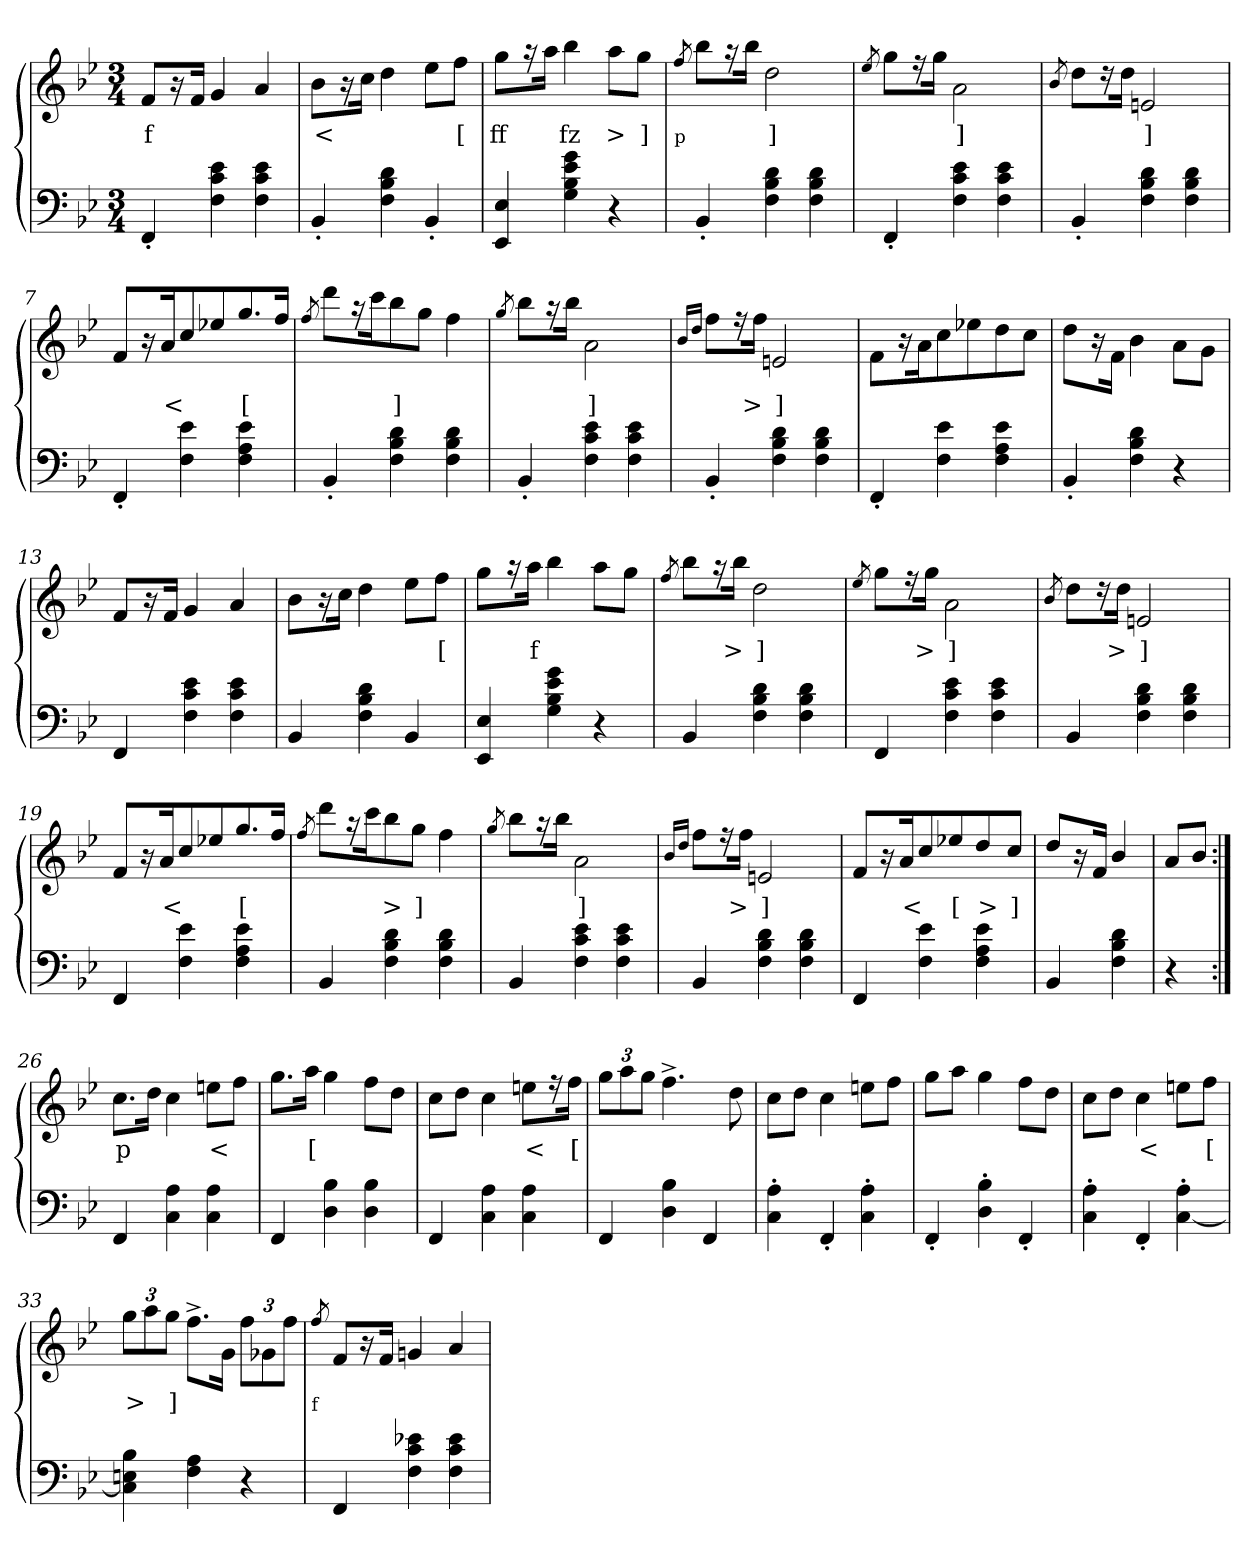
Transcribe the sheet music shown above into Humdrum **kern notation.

**kern	**kern	**text
*part2	*part1	*part1
*staff2	*staff1	*staff1
*clefF4	*clefG2	*
*k[b-e-]	*k[b-e-]	*
*B-:	*B-:	*
*M3/4	*M3/4	*
=1	=1	=1
4FF'>	8fL	f
.	16r	.
.	16fJk	.
4e- 4c 4F	4g	.
4e- 4c 4F	4a	.
=2	=2	=2
4BB-'>	8b-\L	<
.	16r	.
.	16ccJk	.
4d 4B- 4F	4dd	.
4BB-'>	8ee-L	.
.	8ffJ	[
=3	=3	=3
4E- 4EE-	8ggL	ff
.	16r	.
.	16aaJk	.
4g 4e- 4B- 4G	4bb-	fz
4r	8aaL	>
.	8ggJ	]
=4	=4	=4
.	8qff/	p
4BB-'>	8bb-L	.
.	16r	>
.	16bb-Jk	.
4d 4B- 4F	2dd	]
4d 4B- 4F	.	.
=5	=5	=5
.	8qee-/	.
4FF'>	8ggL	.
.	16r	>
.	16ggJk	.
4e- 4c 4F	2a\	]
4e- 4c 4F	.	.
=6	=6	=6
.	8qb-/	.
4BB-'>	8ddL	.
.	16r	>
.	16ddJk	.
4d 4B- 4F	2en	]
4d 4B- 4F	.	.
=7	=7	=7
4FF'>	8fL	.
.	16r	.
.	16a	<
4e- 4F	8cc	.
.	8ee-X/	.
4e- 4A 4F	8.gg	[
.	16ffJk	.
=8	=8	=8
.	8qff/	.
4BB-'>	8dddL	.
.	16r	>
.	16ccc	.
4d 4B- 4F	8bb-	]
.	8ggJ	.
4d 4B- 4F	4ff	.
=9	=9	=9
.	8qgg/	.
4BB-'>	8bb-L	.
.	16r	>
.	16bb-Jk	.
4e- 4c 4F	2a\	]
4e- 4c 4F	.	.
=10	=10	=10
.	16qb-/LL	.
.	16qdd/JJ	.
4BB-'>	8ffL	.
.	16r	.
.	16ffJ	>
4d 4B- 4F	2en	]
4d 4B- 4F	.	.
=11	=11	=11
4FF'>	8fL	.
.	16r	.
.	16a	.
4e- 4F	8cc	.
.	8ee-X	.
4e- 4A 4F	8dd	.
.	8ccJ	.
=12	=12	=12
4BB-'>	8ddL	.
.	16r	.
.	16f\Jk	.
4d 4B- 4F	4b-	.
4r	8a\L	.
.	8gJ	.
=13	=13	=13
4FF	8fL	.
.	16r	<
.	16fJk	.
4e- 4c 4F	4g	.
4e- 4c 4F	4a	.
=14	=14	=14
4BB-	8b-\L	.
.	16r	.
.	16ccJk	.
4d 4B- 4F	4dd	.
4BB-	8ee-L	.
.	8ffJ	[
=15	=15	=15
4E- 4EE-	8ggL	.
.	16r	.
.	16aaJk	f
4g 4e- 4B- 4G	4bb-	.
4r	8aaL	.
.	8ggJ	.
=16	=16	=16
.	8qff/	.
4BB-	8bb-L	.
.	16r	.
.	16bb-J	>
4d 4B- 4F	2dd	]
4d 4B- 4F	.	.
=17	=17	=17
.	8qee-/	.
4FF	8ggL	.
.	16r	.
.	16ggJ	>
4e- 4c 4F	2a\	]
4e- 4c 4F	.	.
=18	=18	=18
.	8qb-/	.
4BB-	8ddL	.
.	16r	.
.	16ddJ	>
4d 4B- 4F	2en	]
4d 4B- 4F	.	.
=19	=19	=19
4FF	8f/L	.
.	16r	.
.	16a	<
4e- 4F	8cc	.
.	8ee-X	.
4e- 4A 4F	8.gg	[
.	16ffJk	.
=20	=20	=20
.	8qff/	.
4BB-	8dddL	.
.	16r	.
.	16ccc	.
4d 4B- 4F	8bb-	>
.	8ggJ	]
4d 4B- 4F	4ff	.
=21	=21	=21
.	8qgg/	.
4BB-	8bb-L	.
.	16r	>
.	16bb-J	.
4e- 4c 4F	2a\	]
4e- 4c 4F	.	.
=22	=22	=22
.	16qb-/LL	.
.	16qdd/JJ	.
4BB-	8ffL	.
.	16r	.
.	16ffJ	>
4d 4B- 4F	2en	]
4d 4B- 4F	.	.
=23	=23	=23
4FF	8fL	.
.	16r	.
.	16a	<
4e- 4F	8cc/	.
.	8ee-X	[
4e- 4A 4F	8dd	>
.	8ccJ	]
=24	=24	=24
4BB-	8ddL	.
.	16r	.
.	16fJk	.
4d 4B- 4F	4b-/	.
=25	=25	=25
4r	8aL	.
.	8b-J	.
=26:|!	=26:|!	=26:|!
4FF	8.ccL	p
.	16ddJk	.
4A 4C	4cc	.
4A 4C	8eenL	<
.	8ffJ	.
=27	=27	=27
4FF	8.ggL	.
.	16aaJk	[
4B- 4D	4gg	.
4B- 4D	8ffL	.
.	8ddJ	.
=28	=28	=28
4FF	8ccL	.
.	8ddJ	.
4A 4C	4cc	.
4A 4C	8eenL	<
.	16r	.
.	16ffJk	[
=29	=29	=29
4FF	12ggL	.
.	12aa	.
.	12ggJ	.
4B- 4D	4.ff^>	.
4FF	.	.
.	8dd	.
=30	=30	=30
4A'> 4C'>	8ccL	.
.	8ddJ	.
4FF'>	4cc	.
4A'> 4C'>	8eenL	.
.	8ffJ	.
=31	=31	=31
4FF'>	8ggL	.
.	8aaJ	.
4B-'> 4D'>	4gg	.
4FF'>	8ffL	.
.	8ddJ	.
=32	=32	=32
4A'> 4C'>	8ccL	.
.	8ddJ	.
4FF'>	4cc	<
4A'> [4C'>	8eenL	.
.	8ffJ	[
=33	=33	=33
4B- 4En 4C]	12ggL	>
.	12aa	.
.	12ggJ	]
4A 4F	8.ff^>L	.
.	16gJk	.
4r	12ffL	.
.	12g-X	.
.	12ffJ	.
=34	=34	=34
.	8qff/	f
4FF	8fL	.
.	16r	.
.	16fJk	.
4e-X 4c 4F	4gn	.
4e- 4c 4F	4a	.
=	=	=
*-	*-	*-
